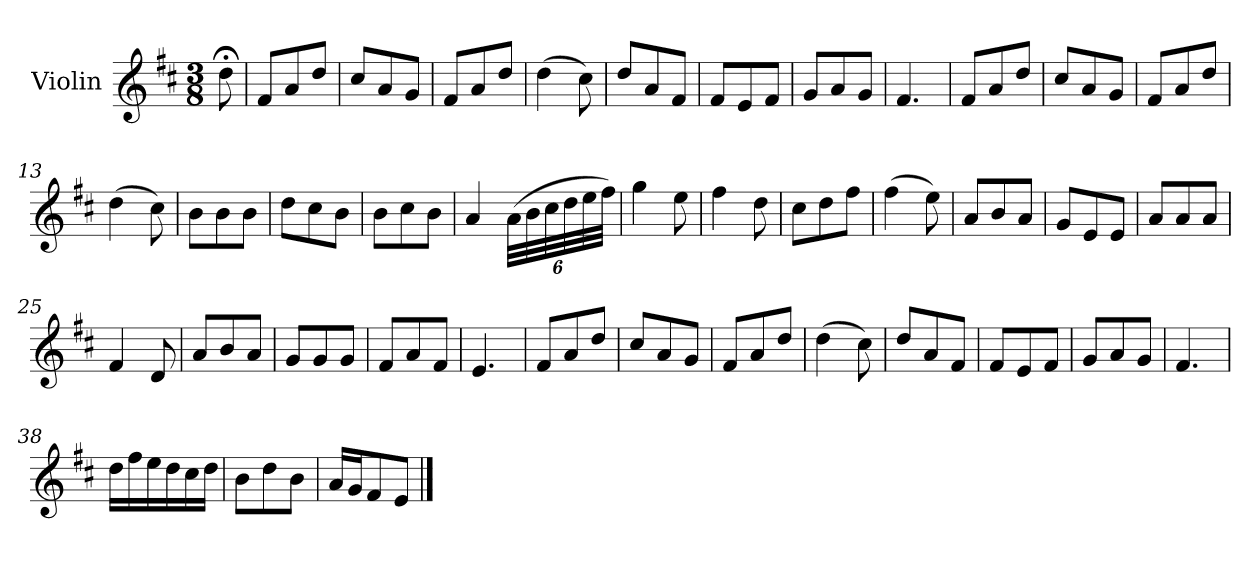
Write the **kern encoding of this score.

**kern
*part1
*staff1
*I"Violin
*I'Vln.
*clefG2
*k[f#c#]
*M3/8
=1
8dd;<\
=2
8f#/L
8a/
8dd/J
=3
8cc#/L
8a/
8g/J
=4
8f#/L
8a/
8dd/J
=5
(>4dd\
8cc#\)
=6
8dd/L
8a/
8f#/J
=7
8f#/L
8e/
8f#/J
=8
8g/L
8a/
8g/J
=9
4.f#/
=10
8f#/L
8a/
8dd/J
=11
8cc#/L
8a/
8g/J
!!LO:LB:g=z
=12
8f#/L
8a/
8dd/J
=13
(>4dd\
8cc#\)
=14
8b\L
8b\
8b\J
=15
8dd\L
8cc#\
8b\J
=16
8b\L
8cc#\
8b\J
=17
4a/
*Xbrackettup
(>48a\LLL
48b\
48cc#\
48dd\
48ee\
48ff#\JJJ)
=18
4gg\
8ee\
=19
4ff#\
8dd\
!!LO:LB:g=z
=20
8cc#\L
8dd\
8ff#\J
=21
(>4ff#\
8ee\)
=22
8a/L
8b/
8a/J
=23
8g/L
8e/
8e/J
=24
8a/L
8a/
8a/J
=25
4f#/
8d/
=26
8a/L
8b/
8a/J
=27
8g/L
8g/
8g/J
=28
8f#/L
8a/
8f#/J
=29
4.e/
=30
8f#/L
8a/
8dd/J
!!LO:LB:g=z
=31
8cc#/L
8a/
8g/J
=32
8f#/L
8a/
8dd/J
=33
(>4dd\
8cc#\)
=34
8dd/L
8a/
8f#/J
=35
8f#/L
8e/
8f#/J
=36
8g/L
8a/
8g/J
=37
4.f#/
=38
16dd\LL
16ff#\
16ee\
16dd\
16cc#\
16dd\JJ
=39
8b\L
8dd\
8b\J
=40
16a/LL
16g/J
8f#/
8e/J
==
*-
